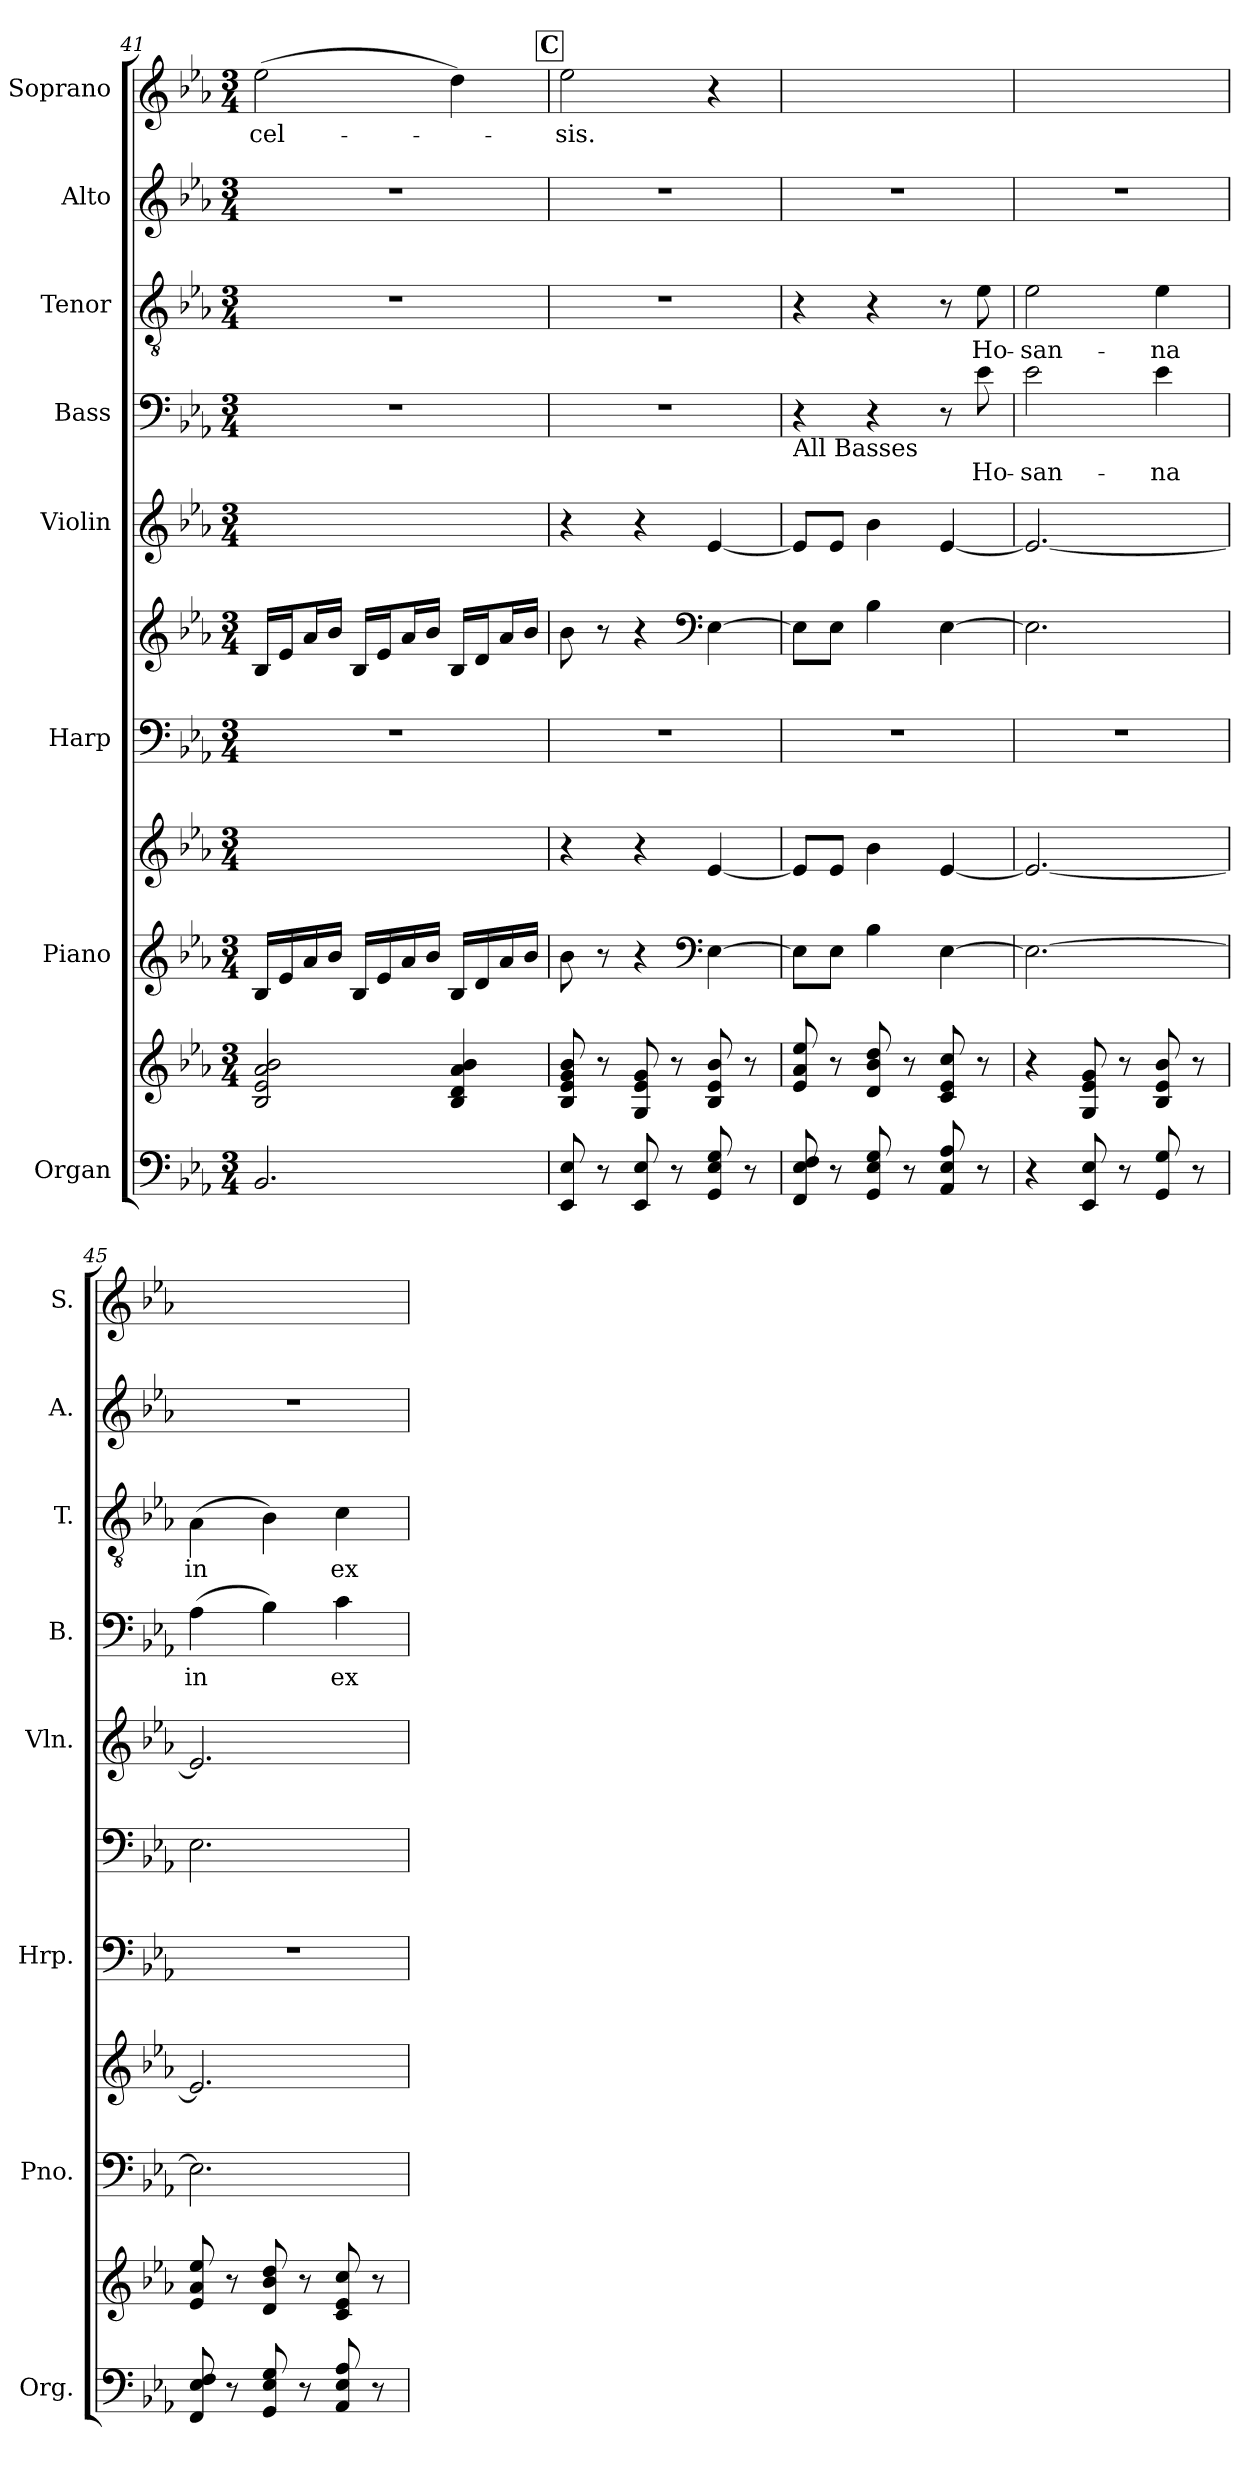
**kern	**kern	**kern	**kern	**kern	**kern	**kern	**kern	**text	**kern	**text	**kern	**kern	**text
*part8	*part8	*part7	*part7	*part6	*part6	*part5	*part4	*part4	*part3	*part3	*part2	*part1	*part1
*staff11	*staff10	*staff9	*staff8	*staff7	*staff6	*staff5	*staff4	*staff4	*staff3	*staff3	*staff2	*staff1	*staff1
*I"Organ	*	*I"Piano	*	*I"Harp	*	*I"Violin	*I"Bass	*	*I"Tenor	*	*I"Alto	*I"Soprano	*
*I'Org.	*	*I'Pno.	*	*I'Hrp.	*	*I'Vln.	*I'B.	*	*I'T.	*	*I'A.	*I'S.	*
*clefF4	*clefG2	*clefG2	*clefG2	*clefF4	*clefG2	*clefG2	*clefF4	*	*clefGv2	*	*clefG2	*clefG2	*
*k[b-e-a-]	*k[b-e-a-]	*k[b-e-a-]	*k[b-e-a-]	*k[b-e-a-]	*k[b-e-a-]	*k[b-e-a-]	*k[b-e-a-]	*	*k[b-e-a-]	*	*k[b-e-a-]	*k[b-e-a-]	*
*M3/4	*M3/4	*M3/4	*M3/4	*M3/4	*M3/4	*M3/4	*M3/4	*	*M3/4	*	*M3/4	*M3/4	*
=41	=41	=41	=41	=41	=41	=41	=41	=41	=41	=41	=41	=41	=41
!	!	!	!	!	!	!	!	!	!	!	!	!	!LO:LY:b:color=#108040
2.BB-/	2B-/ 2e-/ 2a-/ 2b-/	16B-/LL	2.ryy	2.r	16B-/LL	2.ryy	2.r	.	2.r	.	2.r	(>2ee-\	-cel-
.	.	16e-/	.	.	16e-/J	.	.	.	.	.	.	.	.
.	.	16a-/	.	.	16a-/L	.	.	.	.	.	.	.	.
.	.	16b-/JJ	.	.	16b-/JJ	.	.	.	.	.	.	.	.
.	.	16B-/LL	.	.	16B-/LL	.	.	.	.	.	.	.	.
.	.	16e-/	.	.	16e-/J	.	.	.	.	.	.	.	.
.	.	16a-/	.	.	16a-/L	.	.	.	.	.	.	.	.
.	.	16b-/JJ	.	.	16b-/JJ	.	.	.	.	.	.	.	.
.	4B-/ 4d/ 4a-/ 4b-/	16B-/LL	.	.	16B-/LL	.	.	.	.	.	.	4dd\)	.
.	.	16d/	.	.	16d/J	.	.	.	.	.	.	.	.
.	.	16a-/	.	.	16a-/L	.	.	.	.	.	.	.	.
.	.	16b-/JJ	.	.	16b-/JJ	.	.	.	.	.	.	.	.
!!LO:PB:g=z
!!LO:REH:place=s1:a:B:fs=14:t=C
=42	=42	=42	=42	=42	=42	=42	=42	=42	=42	=42	=42	=42	=42
!	!	!	!	!	!	!	!	!	!	!	!	!	!LO:LY:b:color=#108040
8EE-/ 8E-/	8B-/ 8e-/ 8g/ 8b-/	8b-\	4r	2.r	8b-\	4r	2.r	.	2.r	.	2.r	2ee-\	-sis.
8r	8r	8r	.	.	8r	.	.	.	.	.	.	.	.
8EE-/ 8E-/	8G/ 8e-/ 8g/	4r	4r	.	4r	4r	.	.	.	.	.	.	.
8r	8r	.	.	.	.	.	.	.	.	.	.	.	.
*	*	*clefF4	*	*	*clefF4	*	*	*	*	*	*	*	*
8GG/ 8E-/ 8G/	8B-/ 8e-/ 8b-/	[4E-\	[4e-/	.	[4E-\	[4e-/	.	.	.	.	.	4r	.
8r	8r	.	.	.	.	.	.	.	.	.	.	.	.
=43	=43	=43	=43	=43	=43	=43	=43	=43	=43	=43	=43	=43	=43
!	!	!	!	!	!	!	!LO:TX:b:t=All Basses	!	!	!	!	!	!
8FF/ 8E-/ 8F/	8e-/ 8a-/ 8ee-/	8E-\L]	8e-/L]	2.r	8E-\L]	8e-/L]	4r	.	4r	.	2.r	2.ryy	.
8r	8r	8E-\J	8e-/J	.	8E-\J	8e-/J	.	.	.	.	.	.	.
8GG/ 8E-/ 8G/	8d/ 8b-/ 8dd/	4B-\	4b-\	.	4B-\	4b-\	4r	.	4r	.	.	.	.
8r	8r	.	.	.	.	.	.	.	.	.	.	.	.
8AA-/ 8E-/ 8A-/	8c/ 8e-/ 8cc/	[4E-\	[4e-/	.	[4E-\	[4e-/	8r	.	8r	.	.	.	.
!	!	!	!	!	!	!	!	!LO:LY:b:color=#7F7F7F	!	!LO:LY:b:color=#0000FF	!	!	!
8r	8r	.	.	.	.	.	8e-\	Ho-	8e-\	Ho-	.	.	.
=44	=44	=44	=44	=44	=44	=44	=44	=44	=44	=44	=44	=44	=44
!	!	!	!	!	!	!	!	!LO:LY:b:color=#7F7F7F	!	!LO:LY:b:color=#0000FF	!	!	!
4r	4r	2.E-\_	2.e-/_	2.r	2.E-\]	2.e-/_	2e-\	-san-	2e-\	-san-	2.r	2.ryy	.
8EE-/ 8E-/	8G/ 8e-/ 8g/	.	.	.	.	.	.	.	.	.	.	.	.
8r	8r	.	.	.	.	.	.	.	.	.	.	.	.
!	!	!	!	!	!	!	!	!LO:LY:b:color=#7F7F7F	!	!LO:LY:b:color=#0000FF	!	!	!
8GG/ 8G/	8B-/ 8e-/ 8b-/	.	.	.	.	.	4e-\	-na	4e-\	-na	.	.	.
8r	8r	.	.	.	.	.	.	.	.	.	.	.	.
=45	=45	=45	=45	=45	=45	=45	=45	=45	=45	=45	=45	=45	=45
!	!	!	!	!	!	!	!	!LO:LY:b:color=#7F7F7F	!	!LO:LY:b:color=#0000FF	!	!	!
8FF/ 8E-/ 8F/	8e-/ 8a-/ 8ee-/	2.E-\]	2.e-/]	2.r	2.E-\	2.e-/]	(>4A-\	-in	(>4A-\	-in	2.r	2.ryy	.
8r	8r	.	.	.	.	.	.	.	.	.	.	.	.
8GG/ 8E-/ 8G/	8d/ 8b-/ 8dd/	.	.	.	.	.	4B-\)	.	4B-\)	.	.	.	.
8r	8r	.	.	.	.	.	.	.	.	.	.	.	.
!	!	!	!	!	!	!	!	!LO:LY:b:color=#7F7F7F	!	!LO:LY:b:color=#0000FF	!	!	!
8AA-/ 8E-/ 8A-/	8c/ 8e-/ 8cc/	.	.	.	.	.	4c\	ex-	4c\	ex-	.	.	.
8r	8r	.	.	.	.	.	.	.	.	.	.	.	.
=	=	=	=	=	=	=	=	=	=	=	=	=	=
*-	*-	*-	*-	*-	*-	*-	*-	*-	*-	*-	*-	*-	*-
